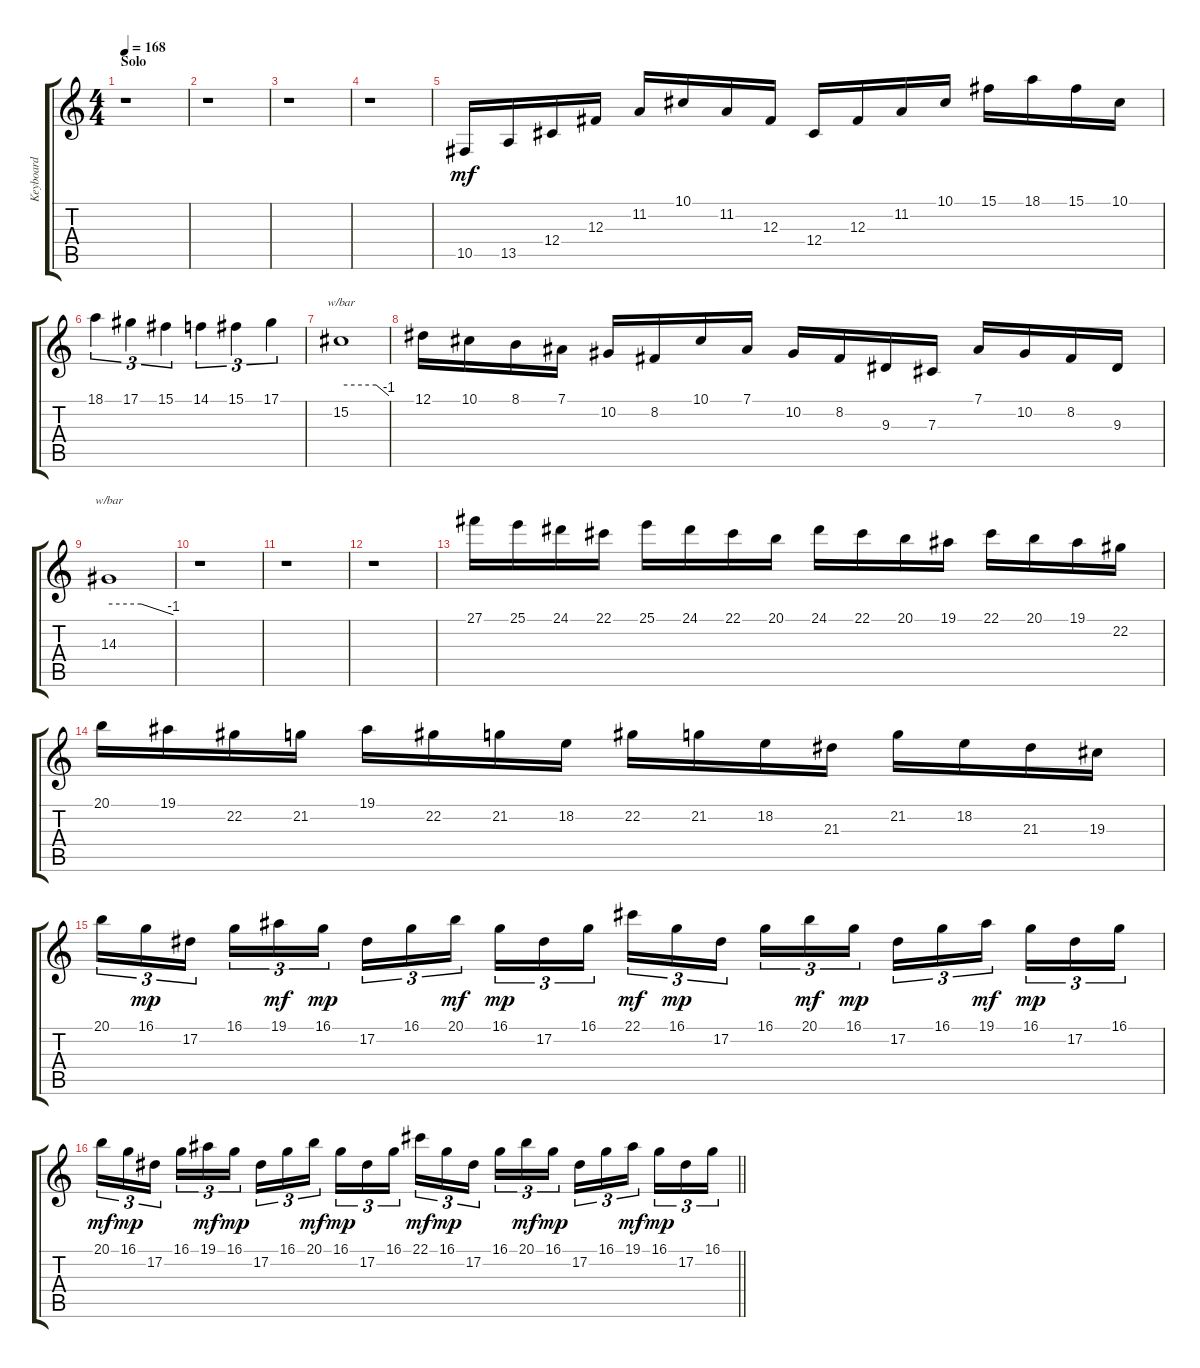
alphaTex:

\track ("Keyboard" "Keyboard") {instrument harpsichord}
\staff {score tabs}
\tuning (Eb4 Bb3 Gb3 Db3 Ab2 Eb2) {hide}
\ts (4 4)
\section ("" "Solo")
\tempo 168
\clef g2
\ks aminor
r.1{dy f} |
r.1 |
r.1 |
r.1 |
10.5.16{dy mf instrument lead2sawtooth} 13.5.16 12.4.16 12.3.16 11.2.16 10.1.16 11.2.16 12.3.16 12.4.16 12.3.16 11.2.16 10.1.16 15.1.16 18.1.16 15.1.16 10.1.16 |
18.1.4{tu (3 2)} 17.1.4{tu (3 2)} 15.1.4{tu (3 2)} 14.1.4{tu (3 2)} 15.1.4{tu (3 2)} 17.1.4{tu (3 2)} |
15.2.1{tbe (custom default 0 0 44 0 60 -4)} |
12.1.16 10.1.16 8.1.16 7.1.16 10.2.16 8.2.16 10.1.16 7.1.16 10.2.16 8.2.16 9.3.16 7.3.16 7.1.16 10.2.16 8.2.16 9.3.16 |
14.3.1{tbe (custom default 0 0 30 0 60 -4)} |
r.1 |
r.1 |
r.1 |
27.1.16 25.1.16 24.1.16 22.1.16 25.1.16 24.1.16 22.1.16 20.1.16 24.1.16 22.1.16 20.1.16 19.1.16 22.1.16 20.1.16 19.1.16 22.2.16 |
20.1.16 19.1.16 22.2.16 21.2.16 19.1.16 22.2.16 21.2.16 18.2.16 22.2.16 21.2.16 18.2.16 21.3.16 21.2.16 18.2.16 21.3.16 19.3.16 |
20.1.16{tu (3 2)} 16.1.16{tu (3 2) dy mp} 17.2.16{tu (3 2) beam splitsecondary} 16.1.16{tu (3 2)} 19.1.16{tu (3 2) dy mf} 16.1.16{tu (3 2) dy mp} 17.2.16{tu (3 2)} 16.1.16{tu (3 2)} 20.1.16{tu (3 2) dy mf beam splitsecondary} 16.1.16{tu (3 2) dy mp} 17.2.16{tu (3 2)} 16.1.16{tu (3 2)} 22.1.16{tu (3 2) dy mf} 16.1.16{tu (3 2) dy mp} 17.2.16{tu (3 2) beam splitsecondary} 16.1.16{tu (3 2)} 20.1.16{tu (3 2) dy mf} 16.1.16{tu (3 2) dy mp} 17.2.16{tu (3 2)} 16.1.16{tu (3 2)} 19.1.16{tu (3 2) dy mf beam splitsecondary} 16.1.16{tu (3 2) dy mp} 17.2.16{tu (3 2)} 16.1.16{tu (3 2)} |
\barLineRight lightlight
20.1.16{tu (3 2) dy mf} 16.1.16{tu (3 2) dy mp} 17.2.16{tu (3 2) beam splitsecondary} 16.1.16{tu (3 2)} 19.1.16{tu (3 2) dy mf} 16.1.16{tu (3 2) dy mp} 17.2.16{tu (3 2)} 16.1.16{tu (3 2)} 20.1.16{tu (3 2) dy mf beam splitsecondary} 16.1.16{tu (3 2) dy mp} 17.2.16{tu (3 2)} 16.1.16{tu (3 2)} 22.1.16{tu (3 2) dy mf} 16.1.16{tu (3 2) dy mp} 17.2.16{tu (3 2) beam splitsecondary} 16.1.16{tu (3 2)} 20.1.16{tu (3 2) dy mf} 16.1.16{tu (3 2) dy mp} 17.2.16{tu (3 2)} 16.1.16{tu (3 2)} 19.1.16{tu (3 2) dy mf beam splitsecondary} 16.1.16{tu (3 2) dy mp} 17.2.16{tu (3 2)} 16.1.16{tu (3 2)}
